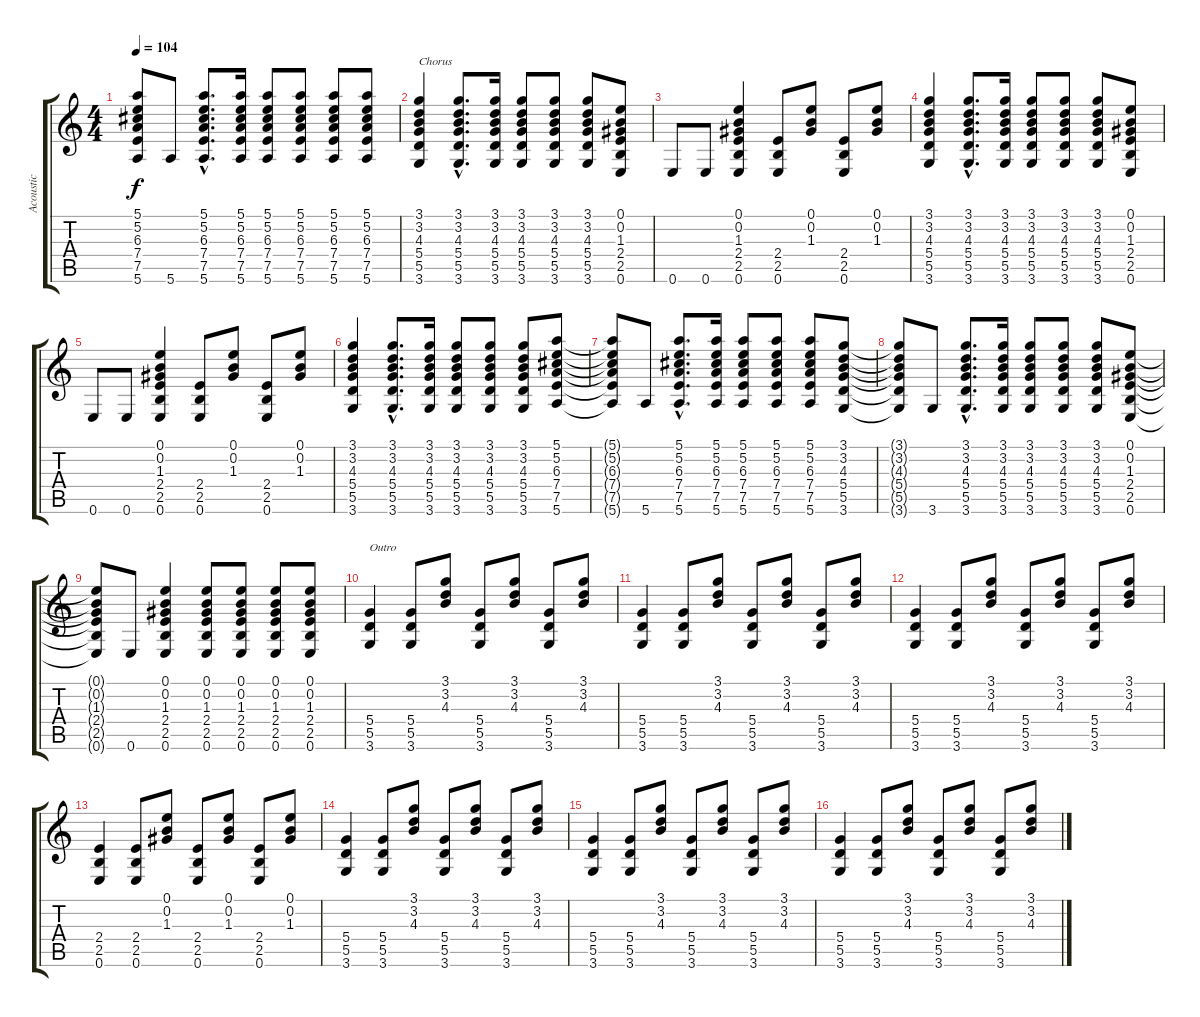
\track ("Acoustic" "Acoustic") {instrument acousticguitarsteel}
\staff {score tabs}
\tuning (E4 B3 G3 D3 A2 E2) {hide}
\ts (4 4)
\tempo 104
\clef g2
\ks c
(5.1{t} 5.2{t} 6.3{t} 7.4{t} 7.5{t} 5.6{t}).8{dy f} 5.6.8 (5.1{hac} 5.2{hac} 6.3{hac} 7.4{hac} 7.5{hac} 5.6{hac}).8{d} (5.1 5.2 6.3 7.4 7.5 5.6).16 (5.1 5.2 6.3 7.4 7.5 5.6).8 (5.1 5.2 6.3 7.4 7.5 5.6).8 (5.1 5.2 6.3 7.4 7.5 5.6).8 (5.1 5.2 6.3 7.4 7.5 5.6).8 |
(3.1 3.2 4.3 5.4 5.5 3.6).4{txt "Chorus"} (3.1{hac} 3.2{hac} 4.3{hac} 5.4{hac} 5.5{hac} 3.6{hac}).8{d} (3.1 3.2 4.3 5.4 5.5 3.6).16 (3.1 3.2 4.3 5.4 5.5 3.6).8 (3.1 3.2 4.3 5.4 5.5 3.6).8 (3.1 3.2 4.3 5.4 5.5 3.6).8 (0.1 0.2 1.3 2.4 2.5 0.6).8 |
0.6.8 0.6.8 (0.1 0.2 1.3 2.4 2.5 0.6).4 (2.4 2.5 0.6).8 (0.1 0.2 1.3).8 (2.4 2.5 0.6).8 (0.1 0.2 1.3).8 |
(3.1 3.2 4.3 5.4 5.5 3.6).4 (3.1{hac} 3.2{hac} 4.3{hac} 5.4{hac} 5.5{hac} 3.6{hac}).8{d} (3.1 3.2 4.3 5.4 5.5 3.6).16 (3.1 3.2 4.3 5.4 5.5 3.6).8 (3.1 3.2 4.3 5.4 5.5 3.6).8 (3.1 3.2 4.3 5.4 5.5 3.6).8 (0.1 0.2 1.3 2.4 2.5 0.6).8 |
0.6.8 0.6.8 (0.1 0.2 1.3 2.4 2.5 0.6).4 (2.4 2.5 0.6).8 (0.1 0.2 1.3).8 (2.4 2.5 0.6).8 (0.1 0.2 1.3).8 |
(3.1 3.2 4.3 5.4 5.5 3.6).4 (3.1{hac} 3.2{hac} 4.3{hac} 5.4{hac} 5.5{hac} 3.6{hac}).8{d} (3.1 3.2 4.3 5.4 5.5 3.6).16 (3.1 3.2 4.3 5.4 5.5 3.6).8 (3.1 3.2 4.3 5.4 5.5 3.6).8 (3.1 3.2 4.3 5.4 5.5 3.6).8 (5.1 5.2 6.3 7.4 7.5 5.6).8 |
(5.1{t} 5.2{t} 6.3{t} 7.4{t} 7.5{t} 5.6{t}).8 5.6.8 (5.1{hac} 5.2{hac} 6.3{hac} 7.4{hac} 7.5{hac} 5.6{hac}).8{d} (5.1 5.2 6.3 7.4 7.5 5.6).16 (5.1 5.2 6.3 7.4 7.5 5.6).8 (5.1 5.2 6.3 7.4 7.5 5.6).8 (5.1 5.2 6.3 7.4 7.5 5.6).8 (3.1 3.2 4.3 5.4 5.5 3.6).8 |
(3.1{t} 3.2{t} 4.3{t} 5.4{t} 5.5{t} 3.6{t}).8 3.6.8 (3.1{hac} 3.2{hac} 4.3{hac} 5.4{hac} 5.5{hac} 3.6{hac}).8{d} (3.1 3.2 4.3 5.4 5.5 3.6).16 (3.1 3.2 4.3 5.4 5.5 3.6).8 (3.1 3.2 4.3 5.4 5.5 3.6).8 (3.1 3.2 4.3 5.4 5.5 3.6).8 (0.1 0.2 1.3 2.4 2.5 0.6).8 |
(0.1{t} 0.2{t} 1.3{t} 2.4{t} 2.5{t} 0.6{t}).8 0.6.8 (0.1 0.2 1.3 2.4 2.5 0.6).4 (0.1 0.2 1.3 2.4 2.5 0.6).8 (0.1 0.2 1.3 2.4 2.5 0.6).8 (0.1 0.2 1.3 2.4 2.5 0.6).8 (0.1 0.2 1.3 2.4 2.5 0.6).8 |
(5.4 5.5 3.6).4{txt "Outro"} (5.4 5.5 3.6).8 (3.1 3.2 4.3).8 (5.4 5.5 3.6).8 (3.1 3.2 4.3).8 (5.4 5.5 3.6).8 (3.1 3.2 4.3).8 |
(5.4 5.5 3.6).4 (5.4 5.5 3.6).8 (3.1 3.2 4.3).8 (5.4 5.5 3.6).8 (3.1 3.2 4.3).8 (5.4 5.5 3.6).8 (3.1 3.2 4.3).8 |
(5.4 5.5 3.6).4 (5.4 5.5 3.6).8 (3.1 3.2 4.3).8 (5.4 5.5 3.6).8 (3.1 3.2 4.3).8 (5.4 5.5 3.6).8 (3.1 3.2 4.3).8 |
(2.4 2.5 0.6).4 (2.4 2.5 0.6).8 (0.1 0.2 1.3).8 (2.4 2.5 0.6).8 (0.1 0.2 1.3).8 (2.4 2.5 0.6).8 (0.1 0.2 1.3).8 |
(5.4 5.5 3.6).4{volume 12} (5.4 5.5 3.6).8 (3.1 3.2 4.3).8 (5.4 5.5 3.6).8 (3.1 3.2 4.3).8 (5.4 5.5 3.6).8 (3.1 3.2 4.3).8 |
(5.4 5.5 3.6).4{volume 11} (5.4 5.5 3.6).8 (3.1 3.2 4.3).8 (5.4 5.5 3.6).8 (3.1 3.2 4.3).8 (5.4 5.5 3.6).8 (3.1 3.2 4.3).8 |
(5.4 5.5 3.6).4{volume 10} (5.4 5.5 3.6).8 (3.1 3.2 4.3).8 (5.4 5.5 3.6).8 (3.1 3.2 4.3).8 (5.4 5.5 3.6).8 (3.1 3.2 4.3).8
